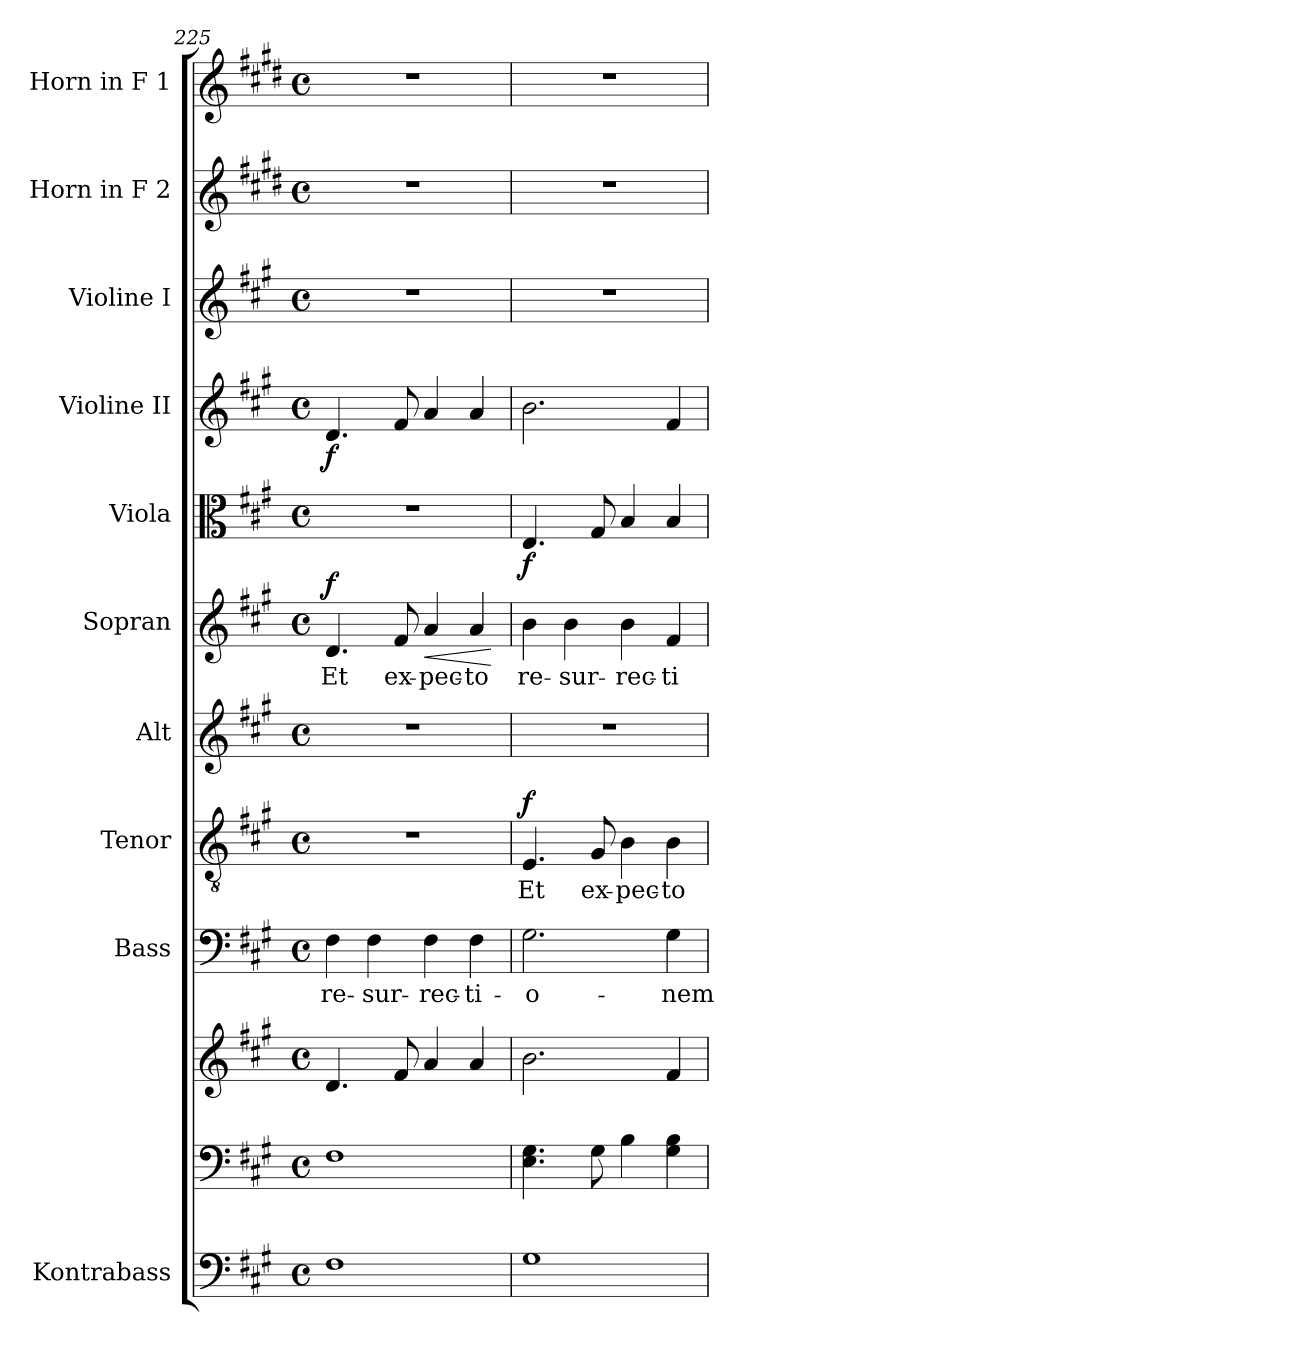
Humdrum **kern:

**kern	**kern	**kern	**kern	**text	**kern	**text	**dynam	**kern	**kern	**text	**dynam	**kern	**dynam	**kern	**dynam	**kern	**kern	**kern
*part11	*part10	*part10	*part9	*part9	*part8	*part8	*part8	*part7	*part6	*part6	*part6	*part5	*part5	*part4	*part4	*part3	*part2	*part1
*staff12	*staff11	*staff10	*staff9	*staff9	*staff8	*staff8	*staff8	*staff7	*staff6	*staff6	*staff6	*staff5	*staff5	*staff4	*staff4	*staff3	*staff2	*staff1
*I"Kontrabass	*	*	*I"Bass	*	*I"Tenor	*	*	*I"Alt	*I"Sopran	*	*	*I"Viola	*	*I"Violine II	*	*I"Violine I	*I"Horn in F 2	*I"Horn in F 1
*I'Kb.	*	*	*I'B.	*	*I'T.	*	*	*I'A.	*I'S.	*	*	*I'Vla.	*	*I'Vl. II	*	*I'Vl. I	*	*
*clefF4	*clefF4	*clefG2	*clefF4	*	*clefGv2	*	*	*clefG2	*clefG2	*	*	*clefC3	*	*clefG2	*	*clefG2	*clefG2	*clefG2
*ITrd7c12	*	*	*	*	*	*	*	*	*	*	*	*	*	*	*	*	*ITrd4c7	*ITrd4c7
*k[f#c#g#]	*k[f#c#g#]	*k[f#c#g#]	*k[f#c#g#]	*	*k[f#c#g#]	*	*	*k[f#c#g#]	*k[f#c#g#]	*	*	*k[f#c#g#]	*	*k[f#c#g#]	*	*k[f#c#g#]	*k[f#c#g#]	*k[f#c#g#]
*A:	*A:	*A:	*A:	*	*A:	*	*	*A:	*A:	*	*	*A:	*	*A:	*	*A:	*A:	*A:
*M4/4	*M4/4	*M4/4	*M4/4	*	*M4/4	*	*	*M4/4	*M4/4	*	*	*M4/4	*	*M4/4	*	*M4/4	*M4/4	*M4/4
*met(c)	*met(c)	*met(c)	*met(c)	*	*met(c)	*	*	*met(c)	*met(c)	*	*	*met(c)	*	*met(c)	*	*met(c)	*met(c)	*met(c)
=225	=225	=225	=225	=225	=225	=225	=225	=225	=225	=225	=225	=225	=225	=225	=225	=225	=225	=225
!	!	!	!	!LO:LY:b	!	!	!	!	!	!LO:LY:b	!LO:DY:a	!	!	!	!LO:DY:b	!	!	!
1FF#	1F#	4.d/	4F#\	re-	1r	.	.	1r	4.d/	Et	f	1r	.	4.d/	f	1r	1r	1r
!	!	!	!	!LO:LY:b	!	!	!	!	!	!	!	!	!	!	!	!	!	!
.	.	.	4F#\	-sur-	.	.	.	.	.	.	.	.	.	.	.	.	.	.
!	!	!	!	!	!	!	!	!	!	!LO:LY:b	!	!	!	!	!	!	!	!
.	.	8f#/	.	.	.	.	.	.	8f#/	ex-	.	.	.	8f#/	.	.	.	.
!	!	!	!	!LO:LY:b	!	!	!	!	!	!LO:LY:b	!LO:HP:b	!	!	!	!	!	!	!
.	.	4a/	4F#\	-rec-	.	.	.	.	4a/	-pec-	<	.	.	4a/	.	.	.	.
!	!	!	!	!LO:LY:b	!	!	!	!	!	!LO:LY:b	!	!	!	!	!	!	!	!
.	.	4a/	4F#\	-ti-	.	.	.	.	4a/	-to	.	.	.	4a/	.	.	.	.
.	.	.	.	.	.	.	.	.	.	.	[	.	.	.	.	.	.	.
!!LO:PB:g=z
=226	=226	=226	=226	=226	=226	=226	=226	=226	=226	=226	=226	=226	=226	=226	=226	=226	=226	=226
!	!	!	!	!LO:LY:b	!	!LO:LY:b	!LO:DY:a	!	!	!LO:LY:b	!	!	!LO:DY:b	!	!	!	!	!
1GG#	4.E\ 4.G#\	2.b\	2.G#\	-o-	4.E/	Et	f	1r	4b\	re-	.	4.E/	f	2.b\	.	1r	1r	1r
!	!	!	!	!	!	!	!	!	!	!LO:LY:b	!	!	!	!	!	!	!	!
.	.	.	.	.	.	.	.	.	4b\	-sur-	.	.	.	.	.	.	.	.
!	!	!	!	!	!	!LO:LY:b	!	!	!	!	!	!	!	!	!	!	!	!
.	8G#\	.	.	.	8G#/	ex-	.	.	.	.	.	8G#/	.	.	.	.	.	.
!	!	!	!	!	!	!LO:LY:b	!	!	!	!LO:LY:b	!	!	!	!	!	!	!	!
.	4B\	.	.	.	4B\	-pec-	.	.	4b\	-rec-	.	4B/	.	.	.	.	.	.
!	!	!	!	!LO:LY:b	!	!LO:LY:b	!	!	!	!LO:LY:b	!	!	!	!	!	!	!	!
.	4G#\ 4B\	4f#/	4G#\	-nem	4B\	-to	.	.	4f#/	-ti-	.	4B/	.	4f#/	.	.	.	.
=	=	=	=	=	=	=	=	=	=	=	=	=	=	=	=	=	=	=
*-	*-	*-	*-	*-	*-	*-	*-	*-	*-	*-	*-	*-	*-	*-	*-	*-	*-	*-
